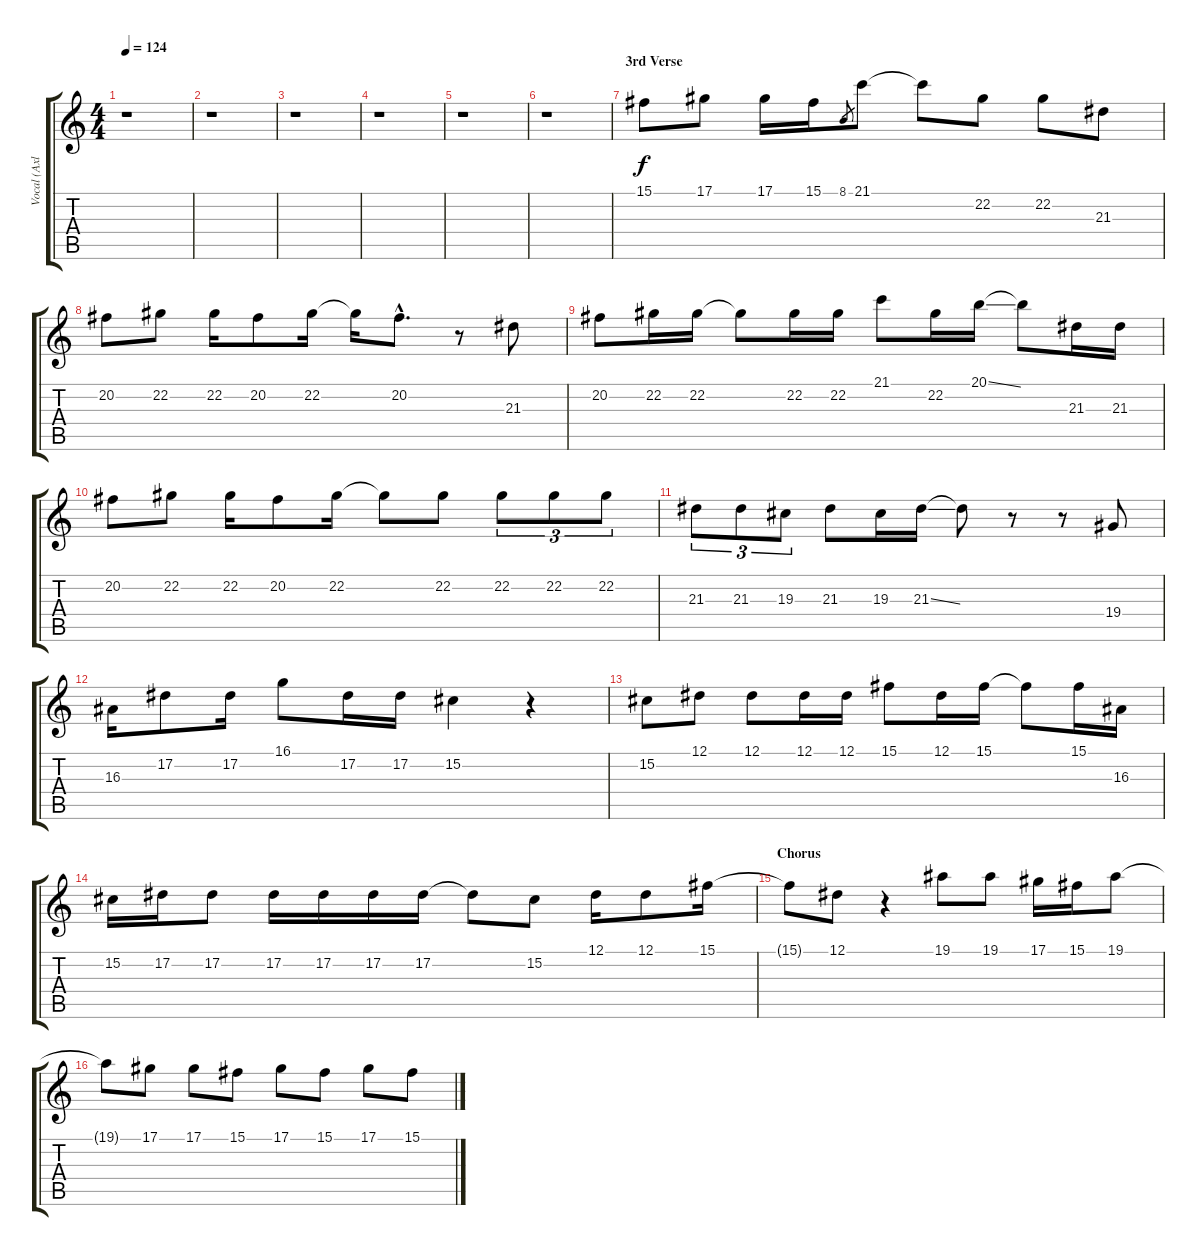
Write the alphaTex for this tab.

\track ("Vocal (Axl)" "Vocal (Axl") {instrument lead2sawtooth}
\staff {score tabs}
\tuning (Eb4 Bb3 Gb3 Db3 Ab2 Eb2) {hide}
\ts (4 4)
\tempo 124
\clef g2
\ks c
r.1{dy f} |
r.1 |
r.1 |
r.1 |
r.1 |
r.1 |
\section ("" "3rd Verse")
15.1.8 17.1.8 17.1.16 15.1.16 8.1.8{gr} 21.1.8 21.1{t}.8 22.2.8 22.2.8 21.3.8 |
20.2.8 22.2.8 22.2.16 20.2.8 22.2.16 22.2{t}.16 20.2{hac}.8{d} r.8 21.3.8 |
20.2.8 22.2.16 22.2.16 22.2{t}.8 22.2.16 22.2.16 21.1.8 22.2.16 20.1{ss}.16 20.1{t}.8 21.3.16 21.3.16 |
20.2.8 22.2.8 22.2.16 20.2.8 22.2.16 22.2{t}.8 22.2.8 22.2.8{tu (3 2)} 22.2.8{tu (3 2)} 22.2.8{tu (3 2)} |
21.3.8{tu (3 2)} 21.3.8{tu (3 2)} 19.3.8{tu (3 2)} 21.3.8 19.3.16 21.3{ss}.16 21.3{t}.8 r.8 r.8 19.4.8 |
16.3.16 17.2.8 17.2.16 16.1.8 17.2.16 17.2.16 15.2.4 r.4 |
15.2.8 12.1.8 12.1.8 12.1.16 12.1.16 15.1.8 12.1.16 15.1.16 15.1{t}.8 15.1.16 16.3.16 |
15.2.16 17.2.16 17.2.8 17.2.16 17.2.16 17.2.16 17.2.16 17.2{t}.8 15.2.8 12.1.16 12.1.8 15.1.16 |
\section ("" "Chorus")
15.1{t}.8 12.1.8 r.4 19.1.8 19.1.8 17.1.16 15.1.16 19.1.8 |
19.1{t}.8 17.1.8 17.1.8 15.1.8 17.1.8 15.1.8 17.1.8 15.1.8
